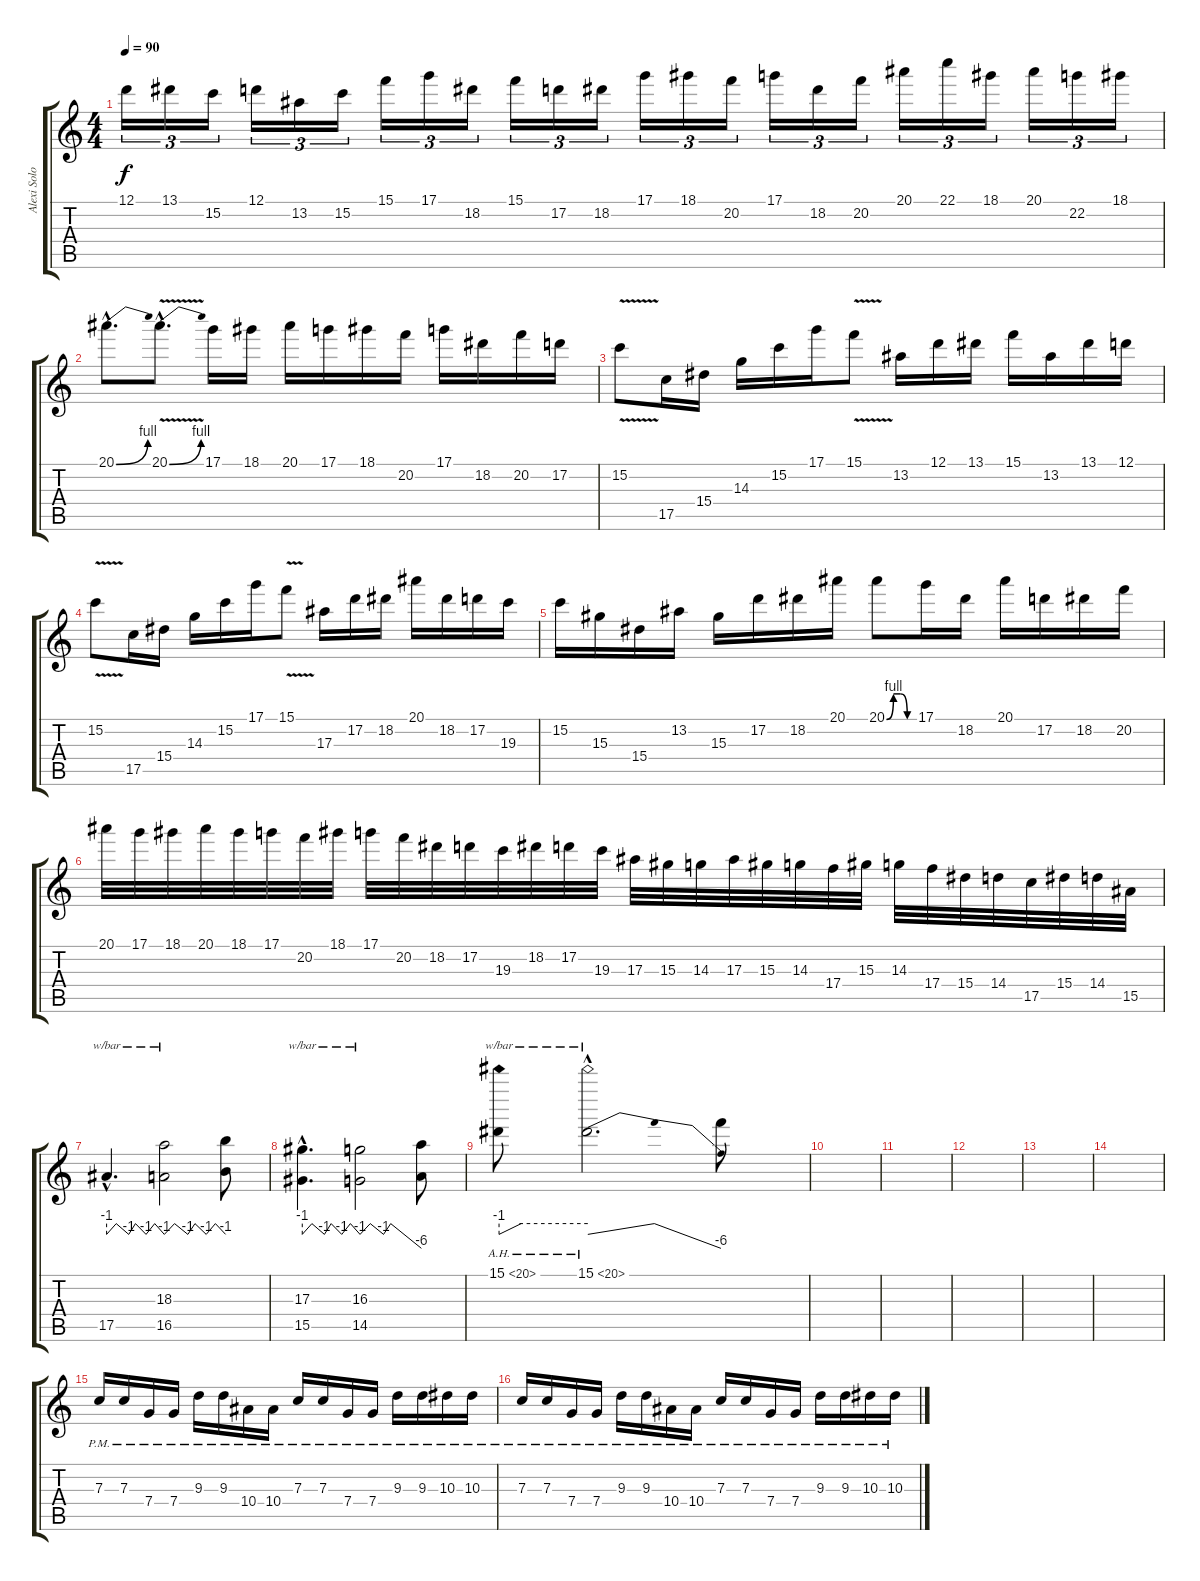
\track ("Alexi Solo" "Alexi Solo") {instrument distortionguitar}
\staff {score tabs}
\tuning (D4 A3 F3 C3 G2 C2) {hide}
\ts (4 4)
\tempo 90
\clef g2
\ks c
12.1.16{tu (3 2) dy f} 13.1.16{tu (3 2)} 15.2.16{tu (3 2)} 12.1.16{tu (3 2)} 13.2.16{tu (3 2)} 15.2.16{tu (3 2)} 15.1.16{tu (3 2)} 17.1.16{tu (3 2)} 18.2.16{tu (3 2)} 15.1.16{tu (3 2)} 17.2.16{tu (3 2)} 18.2.16{tu (3 2)} 17.1.16{tu (3 2)} 18.1.16{tu (3 2)} 20.2.16{tu (3 2)} 17.1.16{tu (3 2)} 18.2.16{tu (3 2)} 20.2.16{tu (3 2)} 20.1.16{tu (3 2)} 22.1.16{tu (3 2)} 18.1.16{tu (3 2)} 20.1.16{tu (3 2)} 22.2.16{tu (3 2)} 18.1.16{tu (3 2)} |
20.1{be (bend 0 0 60 4) hac}.8{d} 20.1{be (bend 0 0 60 4) v hac}.8{d} 17.1.16 18.1.16 20.1.16 17.1.16 18.1.16 20.2.16 17.1.16 18.2.16 20.2.16 17.2.16 |
15.2{v}.8 17.5.16 15.4.16 14.3.16 15.2.16 17.1.16 15.1{v}.8 13.2.16 12.1.16 13.1.16 15.1.16 13.2.16 13.1.16 12.1.16 |
15.2{v}.8 17.5.16 15.4.16 14.3.16 15.2.16 17.1.16 15.1{v}.8 17.3.16 17.2.16 18.2.16 20.1.16 18.2.16 17.2.16 19.3.16 |
15.2.16 15.3.16 15.4.16 13.2.16 15.3.16 17.2.16 18.2.16 20.1.16 20.1{be (custom 0 0 15 4 30 4 45 0 60 0)}.8 17.1.16 18.2.16 20.1.16 17.2.16 18.2.16 20.2.16 |
20.1.32 17.1.32 18.1.32 20.1.32 18.1.32 17.1.32 20.2.32 18.1.32 17.1.32 20.2.32 18.2.32 17.2.32 19.3.32 18.2.32 17.2.32 19.3.32 17.3.32 15.3.32 14.3.32 17.3.32 15.3.32 14.3.32 17.4.32 15.3.32 14.3.32 17.4.32 15.4.32 14.4.32 17.5.32 15.4.32 14.4.32 15.5.32 |
17.5{hac}.4{d tbe (custom default 0 -4 10 0 23 -4 30 0 41 -4 50 0 60 -4)} (18.3 16.5).2{tbe (custom default 0 -4 10 0 23 -4 30 0 41 -4 50 0 60 -4)} (18.3{t} 16.5{t}).8 |
(17.3{hac} 15.5{hac}).4{d tbe (custom default 0 -4 10 0 23 -4 30 0 41 -4 50 0 60 -4)} (16.3 14.5).2{tbe (custom default 0 -4 10 0 23 -4 30 0 60 -24)} (16.3{t} 14.5{t}).8 |
15.1{ah 5}.8{tbe (custom default 0 -4 15 0 60 0)} 15.1{ah 5 hac}.2{d tbe (dip default 0 -4 15 0 40 0 60 -24)} 15.1{t}.8 |
|
|
|
|
|
7.3{pm}.16 7.3{pm}.16 7.4{pm}.16 7.4{pm}.16 9.3{pm}.16 9.3{pm}.16 10.4{pm}.16 10.4{pm}.16 7.3{pm}.16 7.3{pm}.16 7.4{pm}.16 7.4{pm}.16 9.3{pm}.16 9.3{pm}.16 10.3{pm}.16 10.3{pm}.16 |
7.3{pm}.16 7.3{pm}.16 7.4{pm}.16 7.4{pm}.16 9.3{pm}.16 9.3{pm}.16 10.4{pm}.16 10.4{pm}.16 7.3{pm}.16 7.3{pm}.16 7.4{pm}.16 7.4{pm}.16 9.3{pm}.16 9.3{pm}.16 10.3{pm}.16 10.3{pm}.16
